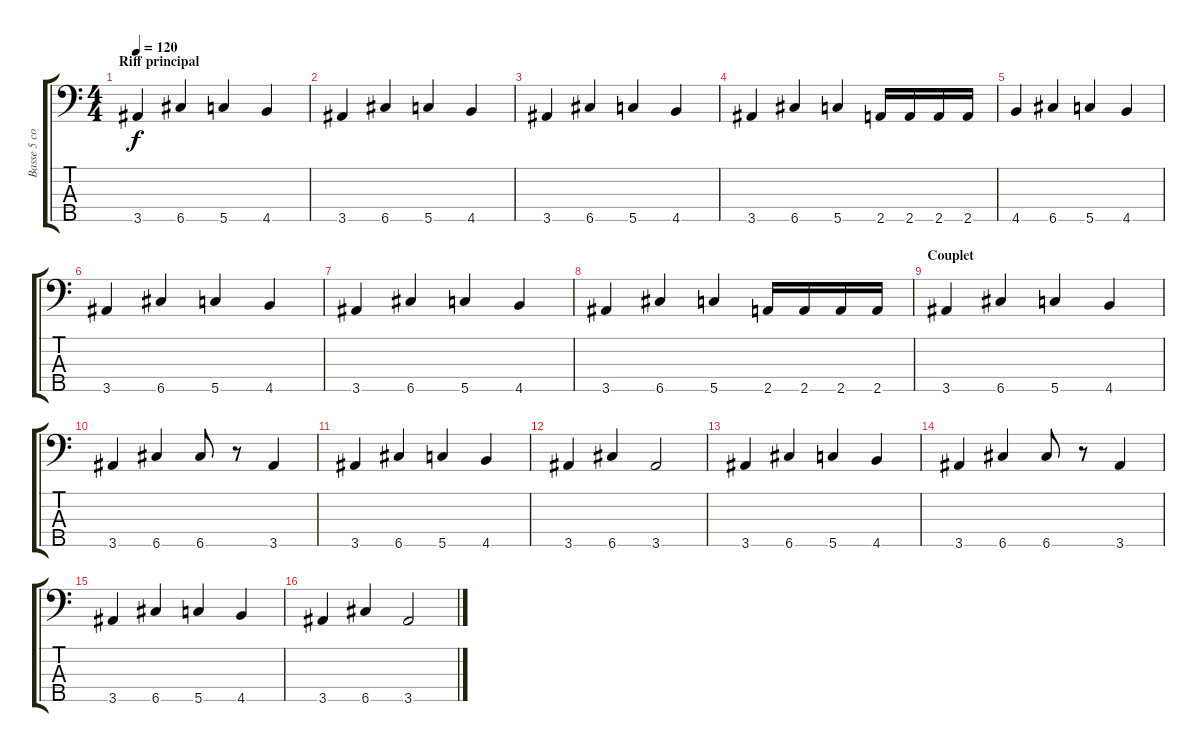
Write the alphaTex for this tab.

\track ("Basse 5 cordes" "Basse 5 co") {instrument slapbass2}
\staff {score tabs}
\tuning (Eb3 Bb2 F2 C2 G1) {hide}
\ts (4 4)
\section ("" "Riff principal")
\tempo 120
\clef f4
\ks c
3.5.4{dy f instrument slapbass2} 6.5.4 5.5.4 4.5.4 |
3.5.4 6.5.4 5.5.4 4.5.4 |
3.5.4 6.5.4 5.5.4 4.5.4 |
3.5.4 6.5.4 5.5.4 2.5.16 2.5.16 2.5.16 2.5.16 |
4.5.4 6.5.4 5.5.4 4.5.4 |
3.5.4 6.5.4 5.5.4 4.5.4 |
3.5.4 6.5.4 5.5.4 4.5.4 |
3.5.4 6.5.4 5.5.4 2.5.16 2.5.16 2.5.16 2.5.16 |
\section ("" "Couplet")
3.5.4 6.5.4 5.5.4 4.5.4 |
3.5.4 6.5.4 6.5.8 r.8 3.5.4 |
3.5.4 6.5.4 5.5.4 4.5.4 |
3.5.4 6.5.4 3.5.2 |
3.5.4 6.5.4 5.5.4 4.5.4 |
3.5.4 6.5.4 6.5.8 r.8 3.5.4 |
3.5.4 6.5.4 5.5.4 4.5.4 |
3.5.4 6.5.4 3.5.2
